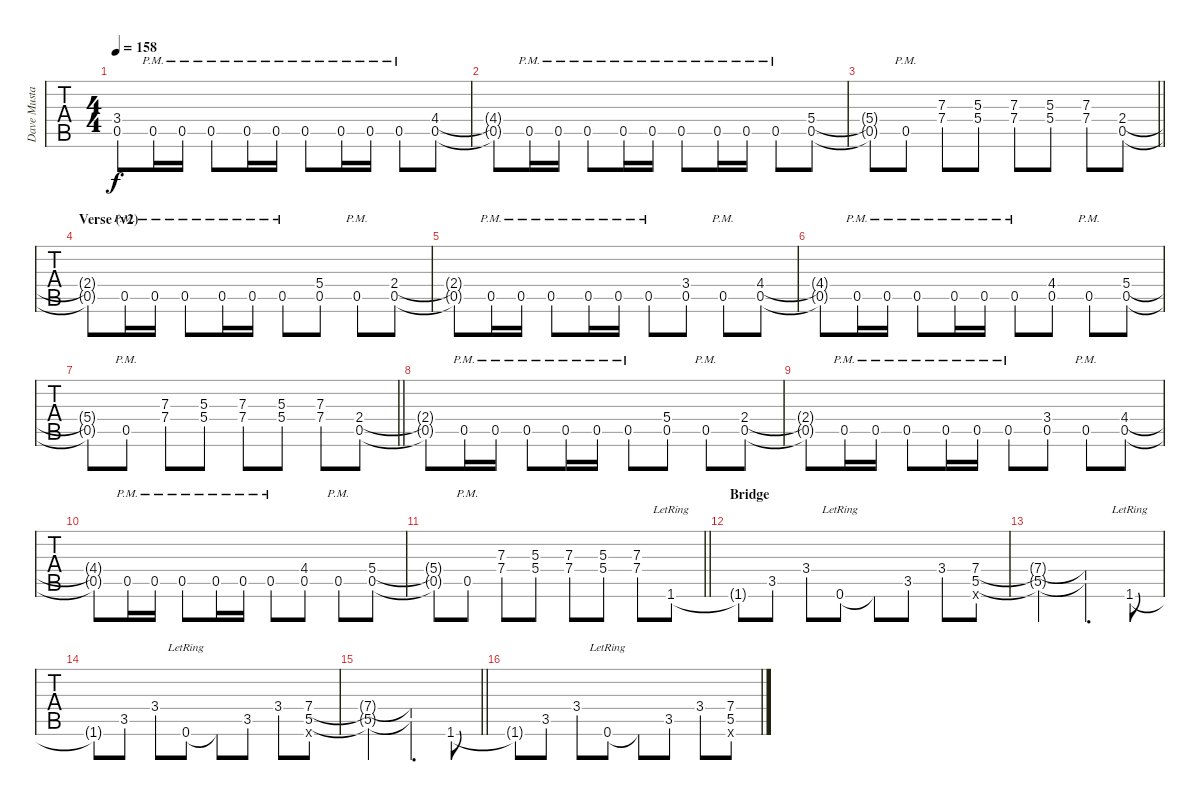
\track ("Dave Mustaine" "Dave Musta") {instrument overdrivenguitar}
\staff {tabs}
\tuning (E4 B3 G3 D3 A2 E2) {hide}
\ts (4 4)
\tempo 158
\clef g2
\ks c
(3.4{t} 0.5{t}).8{dy f} 0.5{pm}.16 0.5{pm}.16 0.5{pm}.8 0.5{pm}.16 0.5{pm}.16 0.5{pm}.8 0.5{pm}.16 0.5{pm}.16 0.5{pm}.8 (4.4 0.5).8 |
(4.4{t} 0.5{t}).8 0.5{pm}.16 0.5{pm}.16 0.5{pm}.8 0.5{pm}.16 0.5{pm}.16 0.5{pm}.8 0.5{pm}.16 0.5{pm}.16 0.5{pm}.8 (5.4 0.5).8 |
\barLineRight lightlight
(5.4{t} 0.5{t}).8 0.5{pm}.8 (7.3 7.4).8 (5.3 5.4).8 (7.3 7.4).8 (5.3 5.4).8 (7.3 7.4).8 (2.4 0.5).8 |
\section ("" "Verse (v2)")
(2.4{t} 0.5{t}).8 0.5{pm}.16 0.5{pm}.16 0.5{pm}.8 0.5{pm}.16 0.5{pm}.16 0.5{pm}.8 (5.4 0.5).8 0.5{pm}.8 (2.4 0.5).8 |
(2.4{t} 0.5{t}).8 0.5{pm}.16 0.5{pm}.16 0.5{pm}.8 0.5{pm}.16 0.5{pm}.16 0.5{pm}.8 (3.4 0.5).8 0.5{pm}.8 (4.4 0.5).8 |
(4.4{t} 0.5{t}).8 0.5{pm}.16 0.5{pm}.16 0.5{pm}.8 0.5{pm}.16 0.5{pm}.16 0.5{pm}.8 (4.4 0.5).8 0.5{pm}.8 (5.4 0.5).8 |
\barLineRight lightlight
(5.4{t} 0.5{t}).8 0.5{pm}.8 (7.3 7.4).8 (5.3 5.4).8 (7.3 7.4).8 (5.3 5.4).8 (7.3 7.4).8 (2.4 0.5).8 |
(2.4{t} 0.5{t}).8 0.5{pm}.16 0.5{pm}.16 0.5{pm}.8 0.5{pm}.16 0.5{pm}.16 0.5{pm}.8 (5.4 0.5).8 0.5{pm}.8 (2.4 0.5).8 |
(2.4{t} 0.5{t}).8 0.5{pm}.16 0.5{pm}.16 0.5{pm}.8 0.5{pm}.16 0.5{pm}.16 0.5{pm}.8 (3.4 0.5).8 0.5{pm}.8 (4.4 0.5).8 |
(4.4{t} 0.5{t}).8 0.5{pm}.16 0.5{pm}.16 0.5{pm}.8 0.5{pm}.16 0.5{pm}.16 0.5{pm}.8 (4.4 0.5).8 0.5{pm}.8 (5.4 0.5).8 |
\barLineRight lightlight
(5.4{t} 0.5{t}).8 0.5{pm}.8 (7.3 7.4).8 (5.3 5.4).8 (7.3 7.4).8 (5.3 5.4).8 (7.3 7.4).8 1.6{lr}.8 |
\section ("" "Bridge")
1.6{t}.8 3.5.8 3.4.8 0.6{lr}.8 0.6{t}.8 3.5.8 3.4.8 (7.4 5.5 0.6{x}).8 |
(7.4{t} 5.5{t}).2 (7.4{t} 5.5{t}).4{d} 1.6{lr}.8 |
1.6{t}.8 3.5.8 3.4.8 0.6{lr}.8 0.6{t}.8 3.5.8 3.4.8 (7.4 5.5 0.6{x}).8 |
\barLineRight lightlight
(7.4{t} 5.5{t}).2 (7.4{t} 5.5{t}).4{d} 1.6.8 |
1.6{t}.8 3.5.8 3.4.8 0.6{lr}.8 0.6{t}.8 3.5.8 3.4.8 (7.4 5.5 0.6{x}).8
